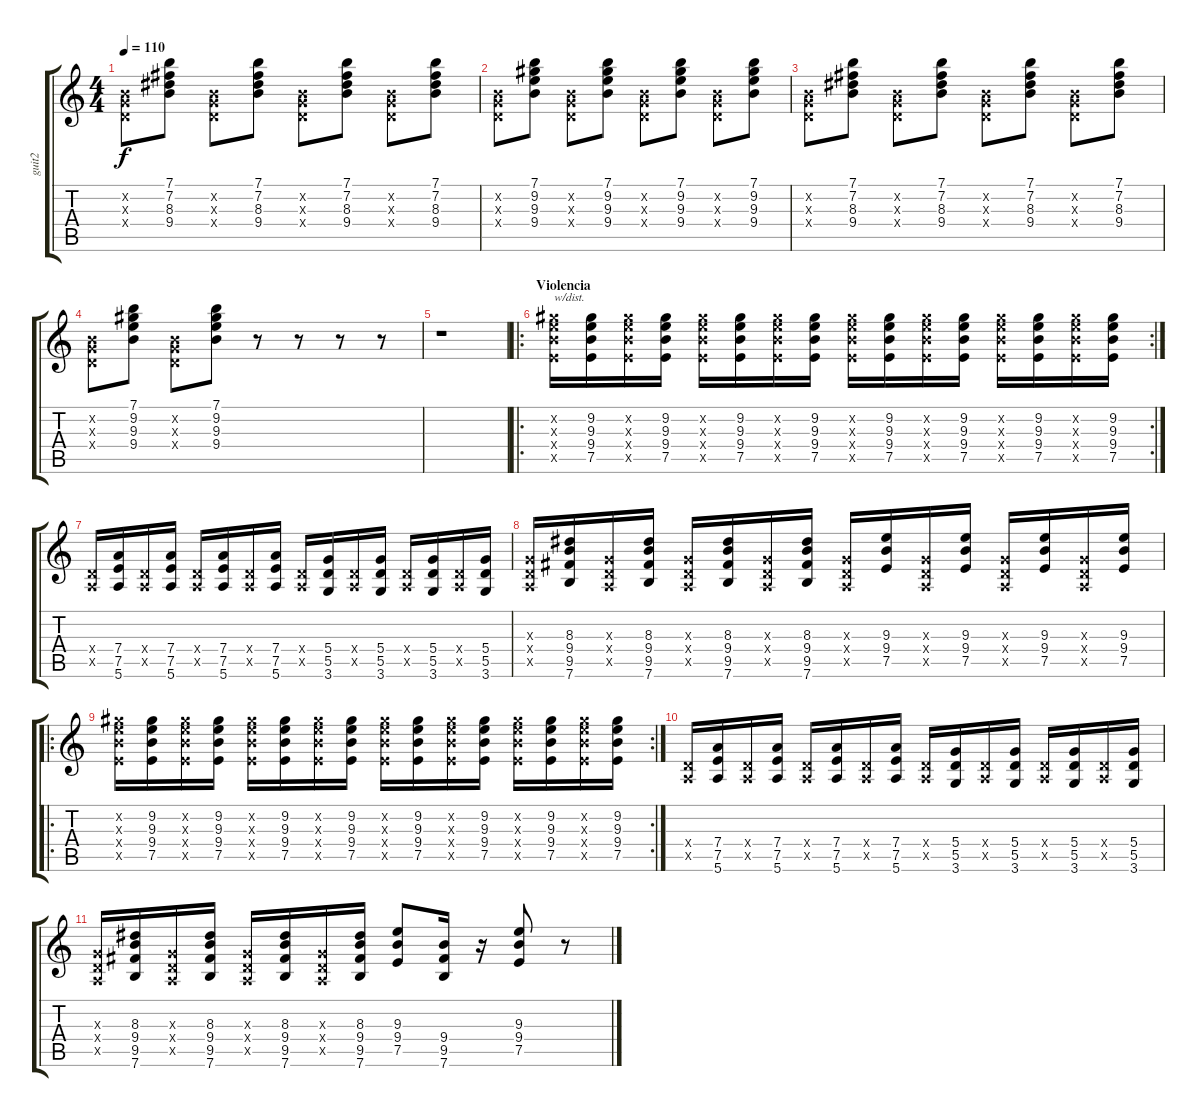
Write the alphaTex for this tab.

\track ("guit2" "guit2") {instrument electricguitarclean}
\staff {score tabs}
\tuning (E4 B3 G3 D3 A2 E2) {hide}
\ts (4 4)
\tempo 110
\clef g2
\ks c
(0.2{x} 0.3{x} 0.4{x}).8{dy f} (7.1 7.2 8.3 9.4).8 (0.2{x} 0.3{x} 0.4{x}).8 (7.1 7.2 8.3 9.4).8 (0.2{x} 0.3{x} 0.4{x}).8 (7.1 7.2 8.3 9.4).8 (0.2{x} 0.3{x} 0.4{x}).8 (7.1 7.2 8.3 9.4).8 |
(0.2{x} 0.3{x} 0.4{x}).8 (7.1 9.2 9.3 9.4).8 (0.2{x} 0.3{x} 0.4{x}).8 (7.1 9.2 9.3 9.4).8 (0.2{x} 0.3{x} 0.4{x}).8 (7.1 9.2 9.3 9.4).8 (0.2{x} 0.3{x} 0.4{x}).8 (7.1 9.2 9.3 9.4).8 |
(0.2{x} 0.3{x} 0.4{x}).8 (7.1 7.2 8.3 9.4).8 (0.2{x} 0.3{x} 0.4{x}).8 (7.1 7.2 8.3 9.4).8 (0.2{x} 0.3{x} 0.4{x}).8 (7.1 7.2 8.3 9.4).8 (0.2{x} 0.3{x} 0.4{x}).8 (7.1 7.2 8.3 9.4).8 |
(0.2{x} 0.3{x} 0.4{x}).8 (7.1 9.2 9.3 9.4).8 (0.2{x} 0.3{x} 0.4{x}).8 (7.1 9.2 9.3 9.4).8 r.8 r.8 r.8 r.8 |
r.1 |
\ro
\rc 2
\section ("" "Violencia")
(9.2{x} 9.3{x} 9.4{x} 7.5{x}).16{txt "w/dist." instrument distortionguitar} (9.2 9.3 9.4 7.5).16 (9.2{x} 9.3{x} 9.4{x} 7.5{x}).16 (9.2 9.3 9.4 7.5).16 (9.2{x} 9.3{x} 9.4{x} 7.5{x}).16 (9.2 9.3 9.4 7.5).16 (9.2{x} 9.3{x} 9.4{x} 7.5{x}).16 (9.2 9.3 9.4 7.5).16 (9.2{x} 9.3{x} 9.4{x} 7.5{x}).16 (9.2 9.3 9.4 7.5).16 (9.2{x} 9.3{x} 9.4{x} 7.5{x}).16 (9.2 9.3 9.4 7.5).16 (9.2{x} 9.3{x} 9.4{x} 7.5{x}).16 (9.2 9.3 9.4 7.5).16 (9.2{x} 9.3{x} 9.4{x} 7.5{x}).16 (9.2 9.3 9.4 7.5).16 |
(0.4{x} 0.5{x}).16{instrument distortionguitar} (7.4 7.5 5.6).16 (0.4{x} 0.5{x}).16 (7.4 7.5 5.6).16 (0.4{x} 0.5{x}).16 (7.4 7.5 5.6).16 (0.4{x} 0.5{x}).16 (7.4 7.5 5.6).16 (0.4{x} 0.5{x}).16 (5.4 5.5 3.6).16 (0.4{x} 0.5{x}).16 (5.4 5.5 3.6).16 (0.4{x} 0.5{x}).16 (5.4 5.5 3.6).16 (0.4{x} 0.5{x}).16 (5.4 5.5 3.6).16 |
(0.3{x} 0.4{x} 0.5{x}).16 (8.3 9.4 9.5 7.6).16 (0.3{x} 0.4{x} 0.5{x}).16 (8.3 9.4 9.5 7.6).16 (0.3{x} 0.4{x} 0.5{x}).16 (8.3 9.4 9.5 7.6).16 (0.3{x} 0.4{x} 0.5{x}).16 (8.3 9.4 9.5 7.6).16 (0.3{x} 0.4{x} 0.5{x}).16 (9.3 9.4 7.5).16 (0.3{x} 0.4{x} 0.5{x}).16 (9.3 9.4 7.5).16 (0.3{x} 0.4{x} 0.5{x}).16 (9.3 9.4 7.5).16 (0.3{x} 0.4{x} 0.5{x}).16 (9.3 9.4 7.5).16 |
\ro
\rc 2
(9.2{x} 9.3{x} 9.4{x} 7.5{x}).16{instrument distortionguitar} (9.2 9.3 9.4 7.5).16 (9.2{x} 9.3{x} 9.4{x} 7.5{x}).16 (9.2 9.3 9.4 7.5).16 (9.2{x} 9.3{x} 9.4{x} 7.5{x}).16 (9.2 9.3 9.4 7.5).16 (9.2{x} 9.3{x} 9.4{x} 7.5{x}).16 (9.2 9.3 9.4 7.5).16 (9.2{x} 9.3{x} 9.4{x} 7.5{x}).16 (9.2 9.3 9.4 7.5).16 (9.2{x} 9.3{x} 9.4{x} 7.5{x}).16 (9.2 9.3 9.4 7.5).16 (9.2{x} 9.3{x} 9.4{x} 7.5{x}).16 (9.2 9.3 9.4 7.5).16 (9.2{x} 9.3{x} 9.4{x} 7.5{x}).16 (9.2 9.3 9.4 7.5).16 |
(0.4{x} 0.5{x}).16{instrument distortionguitar} (7.4 7.5 5.6).16 (0.4{x} 0.5{x}).16 (7.4 7.5 5.6).16 (0.4{x} 0.5{x}).16 (7.4 7.5 5.6).16 (0.4{x} 0.5{x}).16 (7.4 7.5 5.6).16 (0.4{x} 0.5{x}).16 (5.4 5.5 3.6).16 (0.4{x} 0.5{x}).16 (5.4 5.5 3.6).16 (0.4{x} 0.5{x}).16 (5.4 5.5 3.6).16 (0.4{x} 0.5{x}).16 (5.4 5.5 3.6).16 |
(0.3{x} 0.4{x} 0.5{x}).16 (8.3 9.4 9.5 7.6).16 (0.3{x} 0.4{x} 0.5{x}).16 (8.3 9.4 9.5 7.6).16 (0.3{x} 0.4{x} 0.5{x}).16 (8.3 9.4 9.5 7.6).16 (0.3{x} 0.4{x} 0.5{x}).16 (8.3 9.4 9.5 7.6).16 (9.3 9.4 7.5).8 (9.4 9.5 7.6).16 r.16 (9.3 9.4 7.5).8 r.8
